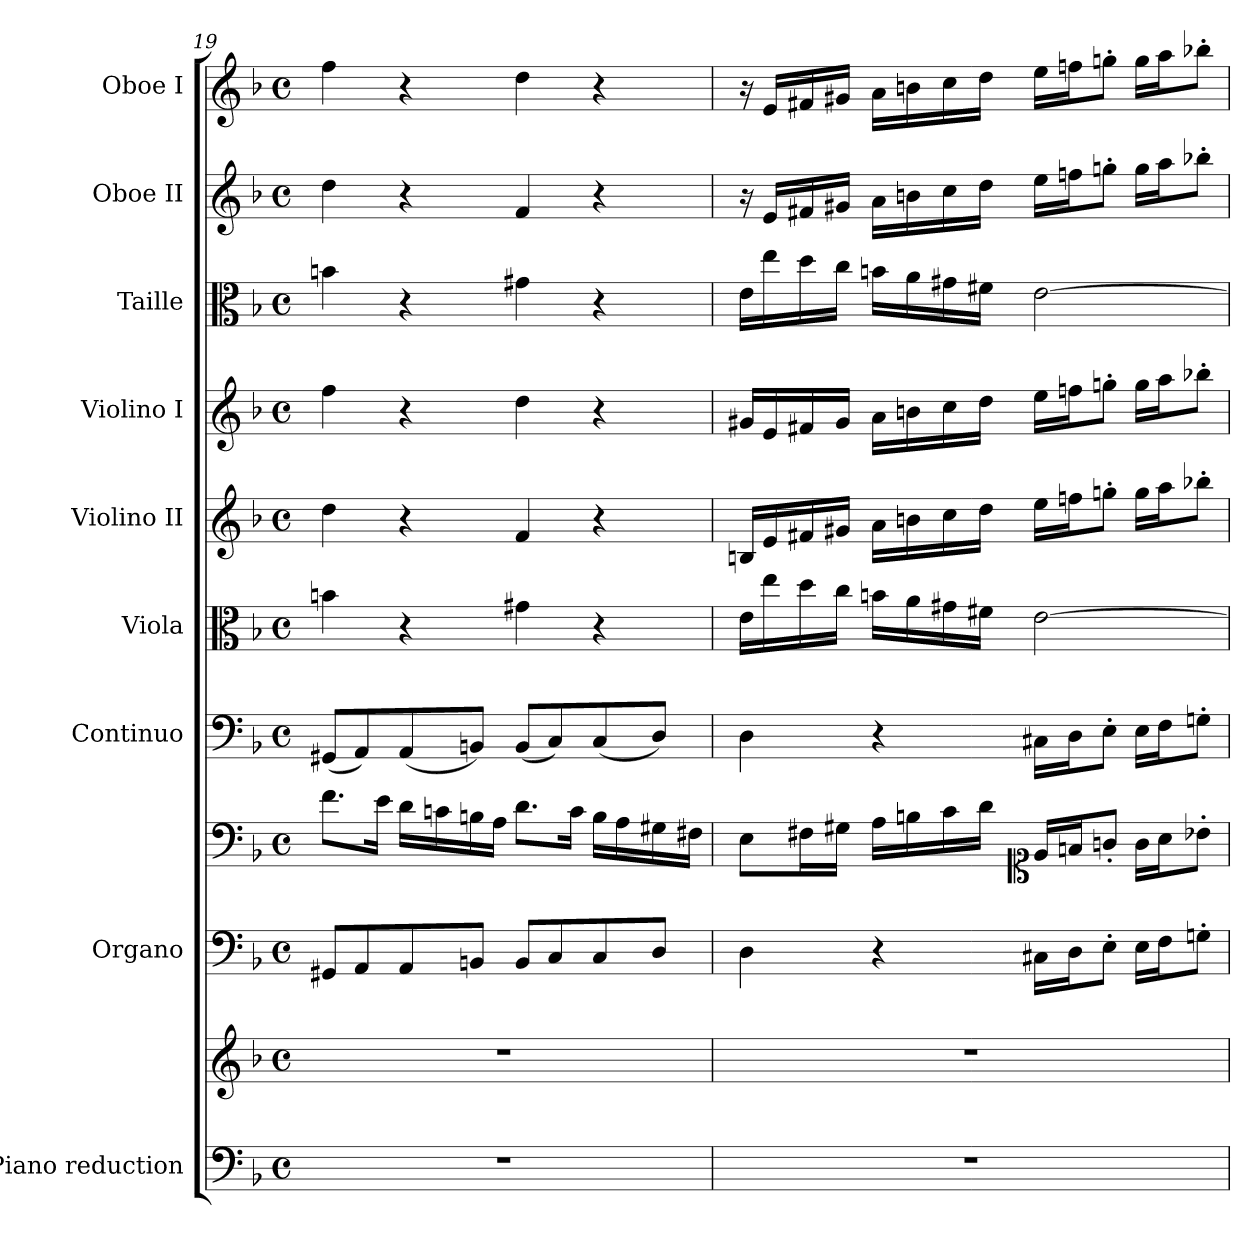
**kern	**kern	**kern	**kern	**kern	**kern	**kern	**kern	**kern	**kern	**kern
*part9	*part9	*part8	*part8	*part7	*part6	*part5	*part4	*part3	*part2	*part1
*staff11	*staff10	*staff9	*staff8	*staff7	*staff6	*staff5	*staff4	*staff3	*staff2	*staff1
*I"Piano reduction	*	*I"Organo	*	*I"Continuo	*I"Viola	*I"Violino II	*I"Violino I	*I"Taille	*I"Oboe II	*I"Oboe I
*I'Pno	*	*	*	*	*I'Vla	*I'Vln	*I'Vln	*	*I'Ob	*I'Ob
*clefF4	*clefG2	*clefF4	*clefF4	*clefF4	*clefC3	*clefG2	*clefG2	*clefC3	*clefG2	*clefG2
*k[b-]	*k[b-]	*k[b-]	*k[b-]	*k[b-]	*k[b-]	*k[b-]	*k[b-]	*k[b-]	*k[b-]	*k[b-]
*M4/4	*M4/4	*M4/4	*M4/4	*M4/4	*M4/4	*M4/4	*M4/4	*M4/4	*M4/4	*M4/4
*met(c)	*met(c)	*met(c)	*met(c)	*met(c)	*met(c)	*met(c)	*met(c)	*met(c)	*met(c)	*met(c)
=19	=19	=19	=19	=19	=19	=19	=19	=19	=19	=19
1r	1r	8GG#X/L	8.f\L	(<8GG#X/L	4bn\	4dd\	4ff\	4bn\	4dd\	4ff\
.	.	8AA/	.	8AA/)	.	.	.	.	.	.
.	.	.	16e\Jk	.	.	.	.	.	.	.
.	.	8AA/	16d\LL	(<8AA/	4r	4r	4r	4r	4r	4r
.	.	.	16cn\	.	.	.	.	.	.	.
.	.	8BBn/J	16Bn\	8BBn/J)	.	.	.	.	.	.
.	.	.	16A\JJ	.	.	.	.	.	.	.
.	.	8BB/L	8.d\L	(<8BB/L	4g#X\	4f/	4dd\	4g#X\	4f/	4dd\
.	.	8C/	.	8C/)	.	.	.	.	.	.
.	.	.	16c\Jk	.	.	.	.	.	.	.
.	.	8C/	16B\LL	(<8C/	4r	4r	4r	4r	4r	4r
.	.	.	16A\	.	.	.	.	.	.	.
.	.	8D/J	16G#X\	8D/J)	.	.	.	.	.	.
.	.	.	16F#X\JJ	.	.	.	.	.	.	.
=20	=20	=20	=20	=20	=20	=20	=20	=20	=20	=20
1r	1r	4D\	8E\L	4D\	16e\LL	16Bn/LL	16g#X/LL	16e\LL	16r	16r
.	.	.	.	.	16ee\	16e/	16e/	16ee\	16e/LL	16e/LL
.	.	.	16F#X\L	.	16dd\	16f#X/	16f#X/	16dd\	16f#X/	16f#X/
.	.	.	16G#X\JJ	.	16cc\JJ	16g#X/JJ	16g#/JJ	16cc\JJ	16g#X/JJ	16g#X/JJ
.	.	4r	16A\LL	4r	16bn\LL	16a\LL	16a\LL	16bn\LL	16a\LL	16a\LL
.	.	.	16Bn\	.	16a\	16bn\	16bn\	16a\	16bn\	16bn\
.	.	.	16c\	.	16g#X\	16cc\	16cc\	16g#X\	16cc\	16cc\
.	.	.	16d\JJ	.	16f#X\JJ	16dd\JJ	16dd\JJ	16f#X\JJ	16dd\JJ	16dd\JJ
*	*	*	*clefC1	*	*	*	*	*	*	*
.	.	16C#X\LL	16e/LL	16C#X\LL	[2e\	16ee\LL	16ee\LL	[2e\	16ee\LL	16ee\LL
.	.	16D\J	16fn/J	16D\J	.	16ffn\J	16ffn\J	.	16ffn\J	16ffn\J
.	.	8E'\J	8gn'/J	8E'\J	.	8ggn'\J	8ggn'\J	.	8ggn'\J	8ggn'\J
.	.	16E\LL	16g\LL	16E\LL	.	16gg\LL	16gg\LL	.	16gg\LL	16gg\LL
.	.	16F\J	16a\J	16F\J	.	16aa\J	16aa\J	.	16aa\J	16aa\J
.	.	8Gn'\J	8b-X'\J	8Gn'\J	.	8bb-X'\J	8bb-X'\J	.	8bb-X'\J	8bb-X'\J
=	=	=	=	=	=	=	=	=	=	=
*-	*-	*-	*-	*-	*-	*-	*-	*-	*-	*-
